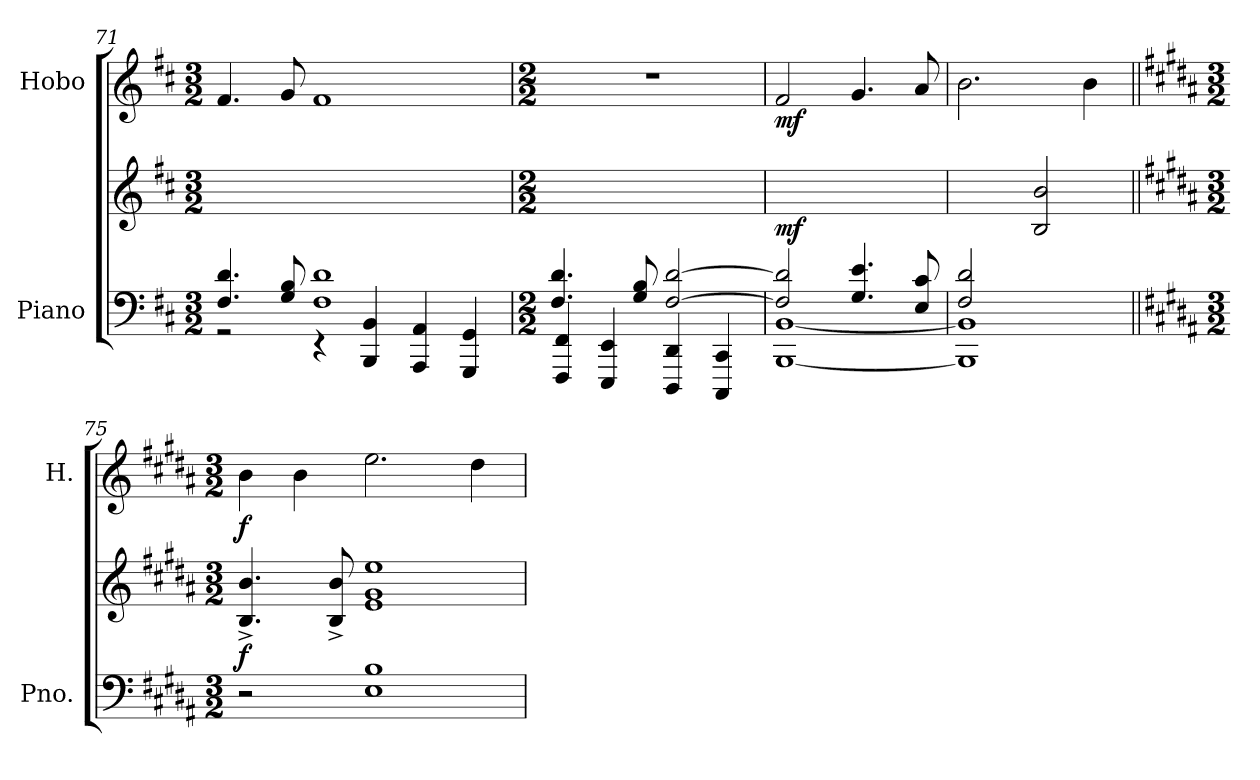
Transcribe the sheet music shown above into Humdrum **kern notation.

**kern	**kern	**dynam	**kern	**dynam
*part2	*part2	*part2	*part1	*part1
*staff3	*staff2	*staff2/3	*staff1	*staff1
*I"Piano	*	*	*I"Hobo	*
*I'Pno.	*	*	*I'H.	*
*clefF4	*clefG2	*	*clefG2	*
*k[f#c#]	*k[f#c#]	*	*k[f#c#]	*
*M3/2	*M3/2	*	*M3/2	*
=71	=71	=71	=71	=71
*^	*	*	*	*
4.F#/ 4.d/	2r	1.ryy	.	4.f#/	.
8G/ 8B/	.	.	.	8g/	.
1F# 1d	4rEE	.	.	1f#	.
.	4BBB/ 4BB/	.	.	.	.
.	4AAA/ 4AA/	.	.	.	.
.	4GGG/ 4GG/	.	.	.	.
=72	=72	=72	=72	=72	=72
*M2/2	*	*M2/2	*	*M2/2	*
4.F#/ 4.d/	4FFF#/ 4FF#/	1ryy	.	1r	.
.	4EEE/ 4EE/	.	.	.	.
8G/ 8B/	.	.	.	.	.
[2F#/ [2d/	4DDD/ 4DD/	.	.	.	.
.	4CCC#/ 4CC#/	.	.	.	.
=73	=73	=73	=73	=73	=73
!	!	!	!LO:DY:b	!	!LO:DY:b
2F#/] 2d/]	[1BBB [1BB	1ryy	mf	2f#/	mf
4.G/ 4.e/	.	.	.	4.g/	.
8E/ 8c#/	.	.	.	8a/	.
!!LO:PB:g=z
=74	=74	=74	=74	=74	=74
2F#/ 2d/	1BBB] 1BB]	2ryy	.	2.b\	.
2ryy	.	2B/ 2b/	.	.	.
.	.	.	.	4b\	.
*v	*v	*	*	*	*
=75||	=75||	=75||	=75||	=75||
*k[f#c#g#d#a#]	*k[f#c#g#d#a#]	*	*k[f#c#g#d#a#]	*
*M3/2	*M3/2	*	*M3/2	*
!	!	!LO:DY:b	!	!LO:DY:b
2r	4.B/^ 4.b/^	f	4b\	f
.	.	.	4b\	.
.	8B/^ 8b/^	.	.	.
1E 1B	1e 1g# 1ee	.	2.ee\	.
.	.	.	4dd#\	.
=	=	=	=	=
*-	*-	*-	*-	*-
